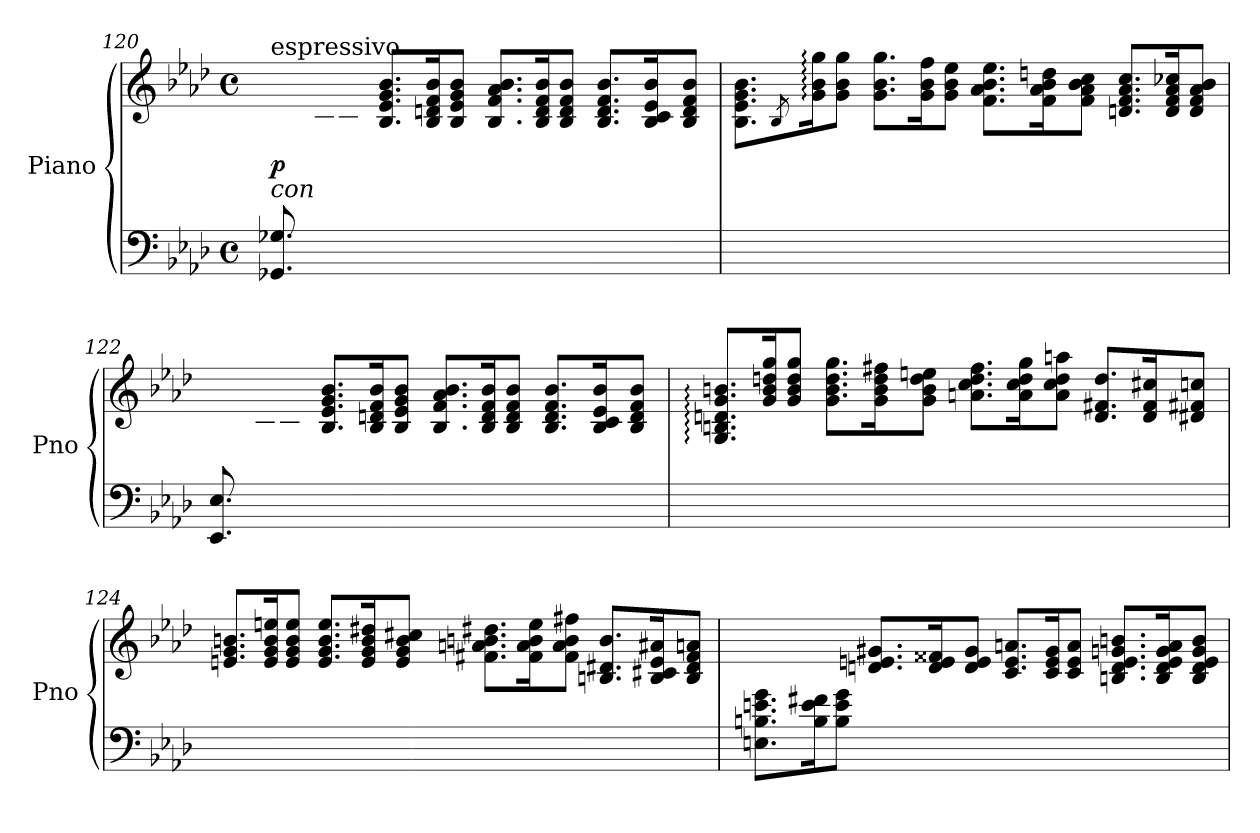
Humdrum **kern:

**kern	**kern	**dynam
*part1	*part1	*part1
*staff2	*staff1	*staff1/2
*I"Piano	*	*
*I'Pno	*	*
*clefF4	*clefG2	*
*k[b-e-a-d-]	*k[b-e-a-d-]	*
*M4/4	*M4/4	*
*met(c)	*met(c)	*
*Xtuplet	*	*
=120	=120	=120
*^	*	*
!	!	!LO:TX:a:t=espressivo	!
!LO:TX:a:i:t=con	!	!	!
!	!	!	!LO:DY:b
12.GG-X/ 12.G-X/L	1ryy	8ryy	p
2..ryy	.	24B-\ 24e-\ 24gn\ 24b-\K	.
.	.	12B-\ 12e-\ 12g\ 12b-\J	.
*	*	*Xtuplet	*
.	.	12.B-/ 12.e-/ 12.g/ 12.b-/L	.
.	.	24B-/ 24dn/ 24f/ 24b-/K	.
.	.	12B-/ 12e-/ 12g/ 12b-/J	.
.	.	12.B-/ 12.f/ 12.a-/ 12.b-/L	.
.	.	24B-/ 24d/ 24f/ 24b-/K	.
.	.	12B-/ 12d/ 12f/ 12b-/J	.
.	.	12.B-/ 12.d/ 12.f/ 12.b-/L	.
.	.	24B-/ 24c/ 24e-/ 24b-/K	.
.	.	12B-/ 12d/ 12f/ 12b-/J	.
*v	*v	*	*
!!LO:LB:g=z
=121	=121	=121
1ryy	12.B-\ 12.e-\ 12.g\ 12.b-\L	.
.	8qB-/	.
.	24g\: 24b-\: 24gg\:K	.
.	12g\ 12b-\ 12gg\J	.
.	12.g\ 12.b-\ 12.gg\L	.
.	24g\ 24b-\ 24ff\K	.
.	12g\ 12b-\ 12ee-\J	.
.	12.f\ 12.a-\ 12.b-\ 12.ee-\L	.
.	24f\ 24a-\ 24b-\ 24ddn\K	.
.	12f\ 12a-\ 12b-\ 12cc\J	.
.	12.dn/ 12.f/ 12.a-/ 12.cc/L	.
.	24d/ 24f/ 24a-/ 24cc-X/K	.
.	12d/ 12f/ 12a-/ 12b-/J	.
=122	=122	=122
*^	*	*
12.EE-/ 12.E-/L	1ryy	8ryy	.
2..ryy	.	24B-\ 24e-\ 24g\ 24b-\K	.
.	.	12B-\ 12e-\ 12g\ 12b-\J	.
.	.	12.B-/ 12.e-/ 12.g/ 12.b-/L	.
.	.	24B-/ 24dn/ 24f/ 24b-/K	.
.	.	12B-/ 12e-/ 12g/ 12b-/J	.
.	.	12.B-/ 12.f/ 12.a-/ 12.b-/L	.
.	.	24B-/ 24d/ 24f/ 24b-/K	.
.	.	12B-/ 12d/ 12f/ 12b-/J	.
.	.	12.B-/ 12.d/ 12.f/ 12.b-/L	.
.	.	24B-/ 24c/ 24e-/ 24b-/K	.
.	.	12B-/ 12d/ 12f/ 12b-/J	.
*v	*v	*	*
!!LO:PB:g=z
=123	=123	=123
1ryy	12.G/: 12.Bn/: 12.dn/: 12.g/: 12.bn/:L	.
.	24g/ 24b/ 24ddn/ 24gg/K	.
.	12g/ 12b/ 12dd/ 12gg/J	.
.	12.g\ 12.b\ 12.dd\ 12.gg\L	.
.	24g\ 24b\ 24dd\ 24ff#X\K	.
.	12g\ 12b\ 12dd\ 12een\J	.
.	12.an\ 12.cc\ 12.dd\ 12.ff#\L	.
.	24a\ 24cc\ 24dd\ 24gg\K	.
.	12a\ 12cc\ 12dd\ 12aan\J	.
.	12.d/ 12.f#X/ 12.dd/L	.
.	24d/ 24f#/ 24cc#X/K	.
.	12d#X/ 12f#X/ 12ccn/J	.
=124	=124	=124
1ryy	12.en/ 12.g/ 12.bn/L	.
.	24e/ 24g/ 24b/ 24een/K	.
.	12e/ 12g/ 12b/ 12ee/J	.
.	12.e/ 12.g/ 12.b/ 12.ee/L	.
.	24e/ 24g/ 24b/ 24dd#X/K	.
.	12e/ 12g/ 12b/ 12cc#X/J	.
.	12.f#X\ 12.an\ 12.bn\ 12.dd#X\L	.
.	24f#\ 24a\ 24b\ 24ee\K	.
.	12f#\ 12a\ 12b\ 12ff#X\J	.
.	12.Bn/ 12.d#X/ 12.b/L	.
.	24B/ 24c#X/ 24e/ 24a#X/K	.
.	12B/ 12d#/ 12f#/ 12an/J	.
!!LO:LB:g=z
=125	=125	=125
*^	*	*
12.En\ 12.Bn\ 12.en\ 12.g\L	1ryy	4ryy	.
24B\ 24e\ 24f#X\K	.	.	.
12B\ 12e\ 12g\J	.	.	.
2.ryy	.	12.dn/ 12.en/ 12.g#X/L	.
.	.	24d/ 24e/ 24f##X/K	.
.	.	12d/ 12e/ 12g#/J	.
.	.	12.c/ 12.e/ 12.an/L	.
.	.	24c/ 24e/ 24g#/K	.
.	.	12c/ 12e/ 12a/J	.
.	.	12.Bn/ 12.d/ 12.e/ 12.gn/ 12.bn/L	.
.	.	24B/ 24d/ 24e/ 24g/ 24a/K	.
.	.	12B/ 12d/ 12e/ 12g/ 12b/J	.
*v	*v	*	*
=	=	=
*-	*-	*-
